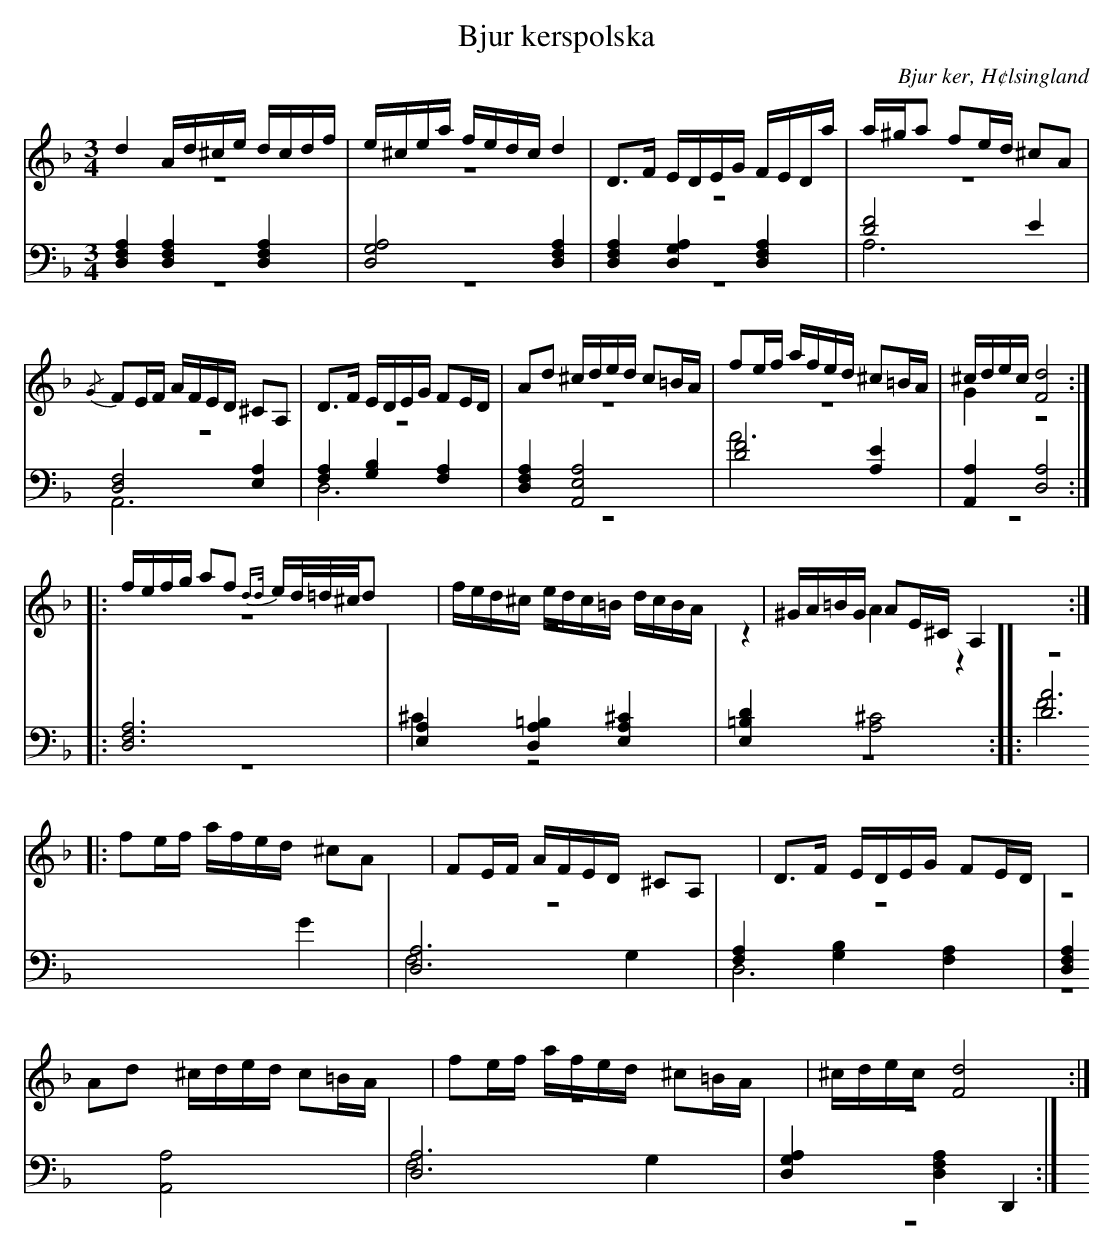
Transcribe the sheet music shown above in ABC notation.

X:1
T: Bjur kerspolska
O: Bjur ker, H¢lsingland
M: 3/4
L: 1/16
K: Dm
V:1
V:2 merge
V:3
V:4 merge
V:1
d4 Ad^ce dcdf |e^cea fedc d4|D2>F2 EDEG FEDa|a^ga2 f2ed ^c2A2|
{/G}F2EF AFED ^C2A,2|D2>F2 EDEG F2ED|A2d2 ^cded c2=BA|f2ef afed ^c2=BA|^cdec [F8d8]:|
|:fefg a2f2 {d^/=d/}e^(3d/=d/^c/d2 |fed^c edc=B dcBA|^GA=BG A2E^C A,4:|
|:f2ef afed ^c2A2|F2EF AFED ^C2A,2|D2>F2 EDEG F2ED|
A2d2 ^cded c2=BA|f2ef afed ^c2=BA|^cdec [F8d8]:|
V:2
z12|z12|z12|z12|
z12|z12|z12|z12|G4 z8:|
|:z12|z12|z4 A4 z4:|
|:z12|z12|z12|
z12|z12|z12:|
V:3 clef=bass
[D,4F,4A,4] [D,4F,4A,4] [D,4F,4A,4]|[D,8G,8A,8] [D,4F,4A,4]|[D,4F,4A,4] [D,4G,4A,4] [D,4F,4A,4]|[D8F8] E4|
[D,8F,8] [E,4A,4]|[F,4A,4] [G,4B,4] [F,4A,4]|[D,4F,4A,4] [A,,8E,8A,8]|[D8F8] [A,4E4]|[A,,4A,4] [D,8A,8]:|
|:[D,12F,12A,12]|[E,4A,4] [A,4=B,4D,4] [E,4A,4^C4]|[E,4=B,4D4] [A,8^C8]:|
|:[D12A12]|[D,12A,12]|[F,4A,4] [G,4B,4] [F,4A,4]|
[D,4F,4A,4] [A,,8A,8]|[D,12A,12]|[D,4G,4A,4] [D,4F,4A,4] D,,4:|
V:4 clef=bass
z12|z12|z12|A,12|
A,,12|D,12|z12|A12|z12:|
|:z12|^C4 z8|z12:|
|:F8 G4|F,8 G,4|D,12|
z12|F,8 G,4|z12:|
